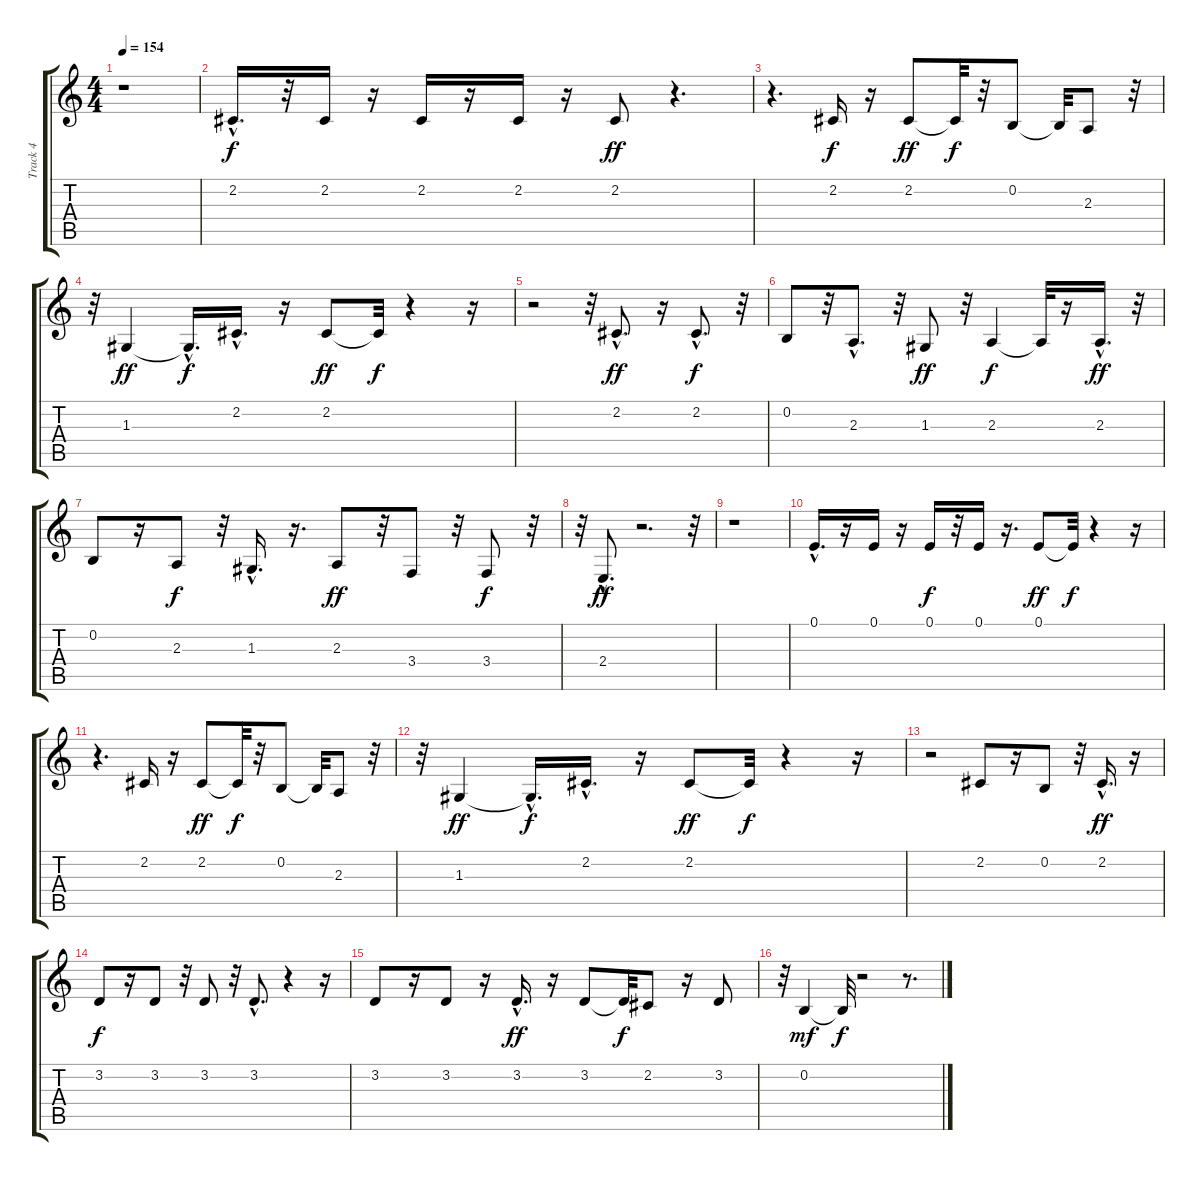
\track ("Track 4" "Track 4") {instrument clarinet}
\staff {score tabs}
\tuning (E4 B3 G3 D3 A2 E2) {hide}
\ts (4 4)
\tempo 154
\clef g2
\ks c
r.1{dy f} |
2.2{hac}.16{d} r.32 2.2.16 r.16 2.2.16 r.16 2.2.16 r.16 2.2.8{dy ff} r.4{d} |
r.4{d} 2.2.16{dy f} r.16 2.2.8{dy ff} 2.2{t}.32{dy f} r.32 0.2.8 0.2{t}.32 2.3.8 r.32 |
r.32 1.3.4{dy ff} 1.3{hac t}.16{d dy f} 2.2{hac}.16{d} r.16 2.2.8{dy ff} 2.2{t}.32{dy f} r.4 r.16 |
r.2 r.32 2.2{hac}.8{d dy ff} r.16 2.2{hac}.8{d dy f} r.32 |
0.2.8 r.32 2.3{hac}.8{d} r.32 1.3.8{dy ff} r.32 2.3.4{dy f} 2.3{t}.32 r.16 2.3{hac}.16{d dy ff} r.32 |
0.2.8 r.16 2.3.8{dy f} r.32 1.3{hac}.16{d} r.16{d} 2.3.8{dy ff} r.32 3.4.8 r.32 3.4.8{dy f} r.32 |
r.32 2.4{hac}.8{d dy ff} r.2{d} r.32 |
r.1 |
0.1{hac}.16{d} r.16 0.1.16 r.16 0.1.16{dy f} r.32 0.1.16 r.16{d} 0.1.8{dy ff} 0.1{t}.32{dy f} r.4 r.16 |
r.4{d} 2.2.16 r.16 2.2.8{dy ff} 2.2{t}.32{dy f} r.32 0.2.8 0.2{t}.32 2.3.8 r.32 |
r.32 1.3.4{dy ff} 1.3{hac t}.16{d dy f} 2.2{hac}.16{d} r.16 2.2.8{dy ff} 2.2{t}.32{dy f} r.4 r.16 |
r.2 2.2.8 r.16 0.2.8 r.32 2.2{hac}.16{d dy ff} r.16 |
3.2.8{dy f} r.16 3.2.8 r.32 3.2.8 r.32 3.2{hac}.8{d} r.4 r.16 |
3.2.8 r.16 3.2.8 r.16 3.2{hac}.16{d dy ff} r.16 3.2.8 3.2{t}.32{dy f} 2.2.8 r.16 3.2.8 |
r.32 0.2.4{dy mf} 0.2{t}.32{dy f} r.2 r.8{d}
